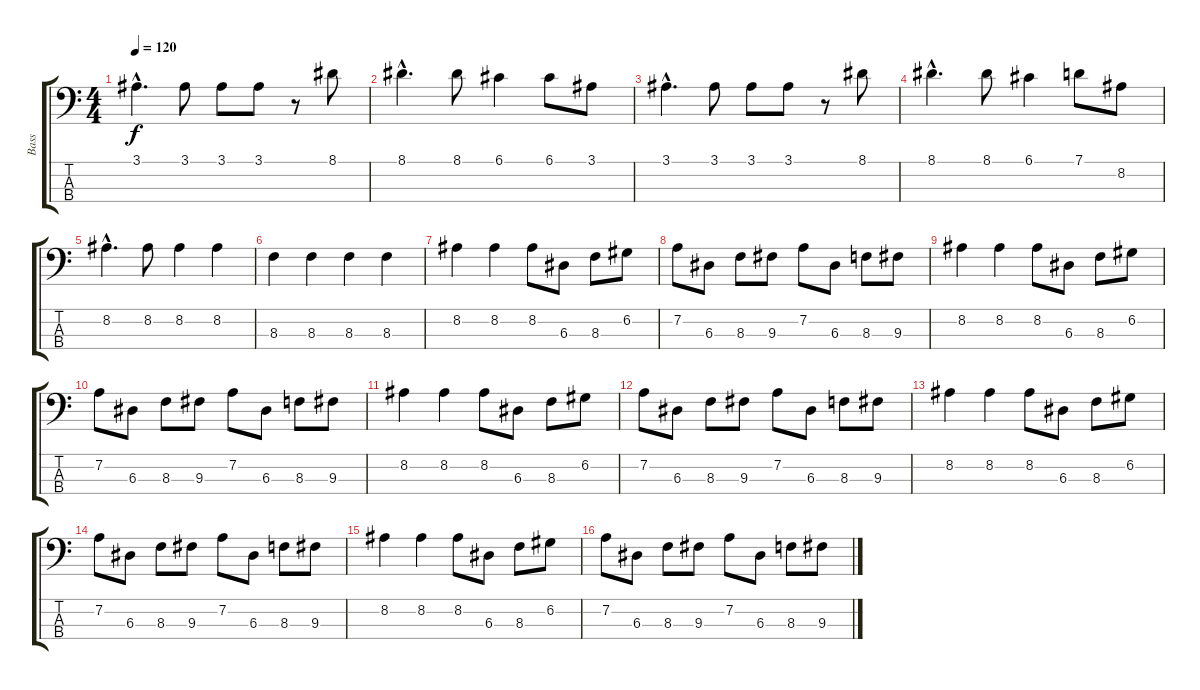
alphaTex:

\track ("Bass" "Bass") {instrument electricbasspick}
\staff {score tabs}
\tuning (G2 D2 A1 E1) {hide}
\ts (4 4)
\tempo 120
\clef f4
\ks c
3.1{hac}.4{d dy f instrument electricbasspick} 3.1.8 3.1.8 3.1.8 r.8 8.1.8 |
8.1{hac}.4{d} 8.1.8 6.1.4 6.1.8 3.1.8 |
3.1{hac}.4{d} 3.1.8 3.1.8 3.1.8 r.8 8.1.8 |
8.1{hac}.4{d} 8.1.8 6.1.4 7.1.8 8.2.8 |
8.2{hac}.4{d} 8.2.8 8.2.4 8.2.4 |
8.3.4 8.3.4 8.3.4 8.3.4 |
8.2.4 8.2.4 8.2.8 6.3.8 8.3.8 6.2.8 |
7.2.8 6.3.8 8.3.8 9.3.8 7.2.8 6.3.8 8.3.8 9.3.8 |
8.2.4 8.2.4 8.2.8 6.3.8 8.3.8 6.2.8 |
7.2.8 6.3.8 8.3.8 9.3.8 7.2.8 6.3.8 8.3.8 9.3.8 |
8.2.4 8.2.4 8.2.8 6.3.8 8.3.8 6.2.8 |
7.2.8 6.3.8 8.3.8 9.3.8 7.2.8 6.3.8 8.3.8 9.3.8 |
8.2.4 8.2.4 8.2.8 6.3.8 8.3.8 6.2.8 |
7.2.8 6.3.8 8.3.8 9.3.8 7.2.8 6.3.8 8.3.8 9.3.8 |
8.2.4 8.2.4 8.2.8 6.3.8 8.3.8 6.2.8 |
7.2.8 6.3.8 8.3.8 9.3.8 7.2.8 6.3.8 8.3.8 9.3.8
